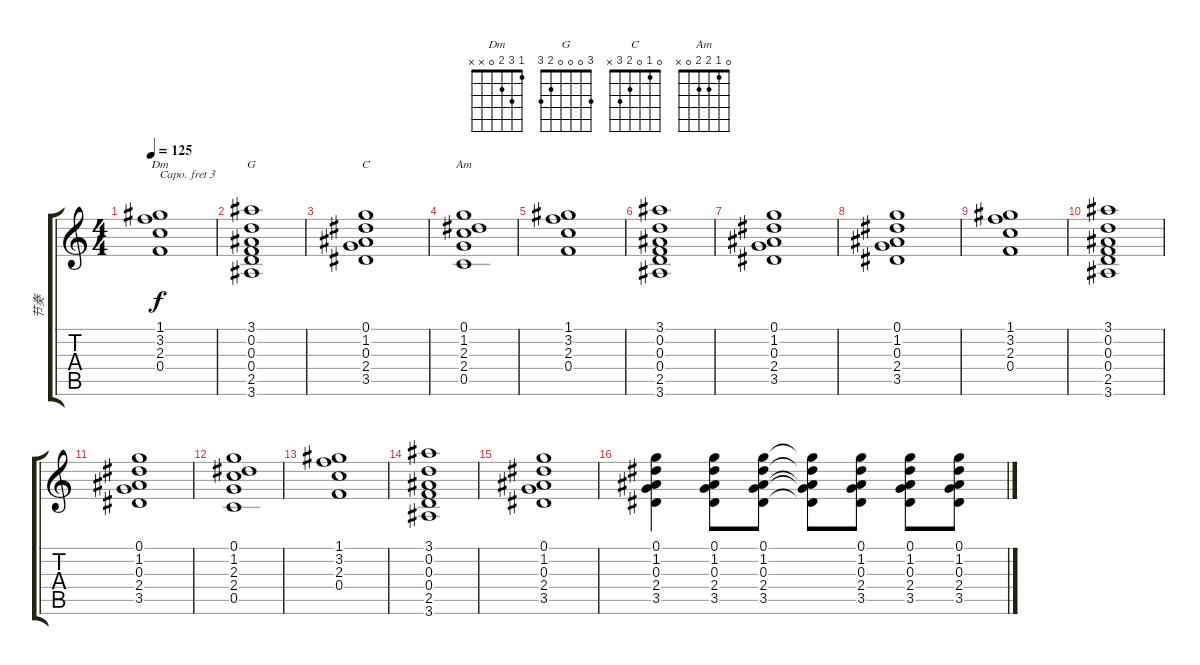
\track ("节奏" "节奏") {instrument acousticguitarsteel}
\staff {score tabs}
\capo 3
\tuning (E4 B3 G3 D3 A2 E2) {hide}
\chord ("Dm" 1 3 2 0 x x)
\chord ("G" 3 0 0 0 2 3)
\chord ("C" 0 1 0 2 3 x)
\chord ("Am" 0 1 2 2 0 x)
\ts (4 4)
\tempo 125
\clef g2
\ks c
(1.1 3.2 2.3 0.4).1{ch "Dm" dy f} |
(3.1 0.2 0.3 0.4 2.5 3.6).1{ch "G"} |
(0.1 1.2 0.3 2.4 3.5).1{ch "C"} |
(0.1 1.2 2.3 2.4 0.5).1{ch "Am"} |
(1.1 3.2 2.3 0.4).1 |
(3.1 0.2 0.3 0.4 2.5 3.6).1 |
(0.1 1.2 0.3 2.4 3.5).1 |
(0.1 1.2 0.3 2.4 3.5).1 |
(1.1 3.2 2.3 0.4).1 |
(3.1 0.2 0.3 0.4 2.5 3.6).1 |
(0.1 1.2 0.3 2.4 3.5).1 |
(0.1 1.2 2.3 2.4 0.5).1 |
(1.1 3.2 2.3 0.4).1 |
(3.1 0.2 0.3 0.4 2.5 3.6).1 |
(0.1 1.2 0.3 2.4 3.5).1 |
(0.1 1.2 0.3 2.4 3.5).4 (0.1 1.2 0.3 2.4 3.5).8 (0.1 1.2 0.3 2.4 3.5).8 (0.1{t} 1.2{t} 0.3{t} 2.4{t} 3.5{t}).8 (0.1 1.2 0.3 2.4 3.5).8 (0.1 1.2 0.3 2.4 3.5).8 (0.1 1.2 0.3 2.4 3.5).8
